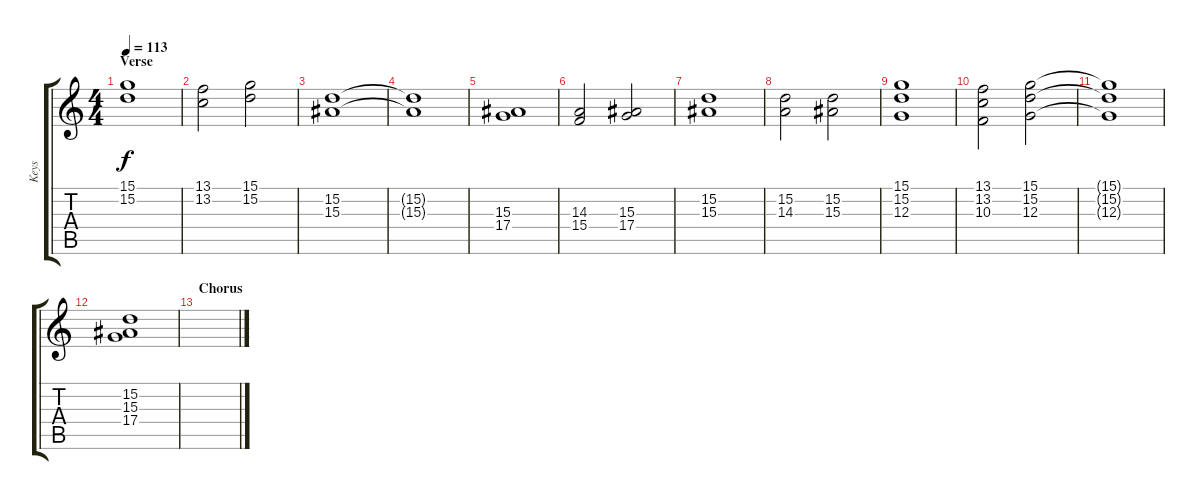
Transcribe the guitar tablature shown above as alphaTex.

\track ("Keys" "Keys") {instrument choiraahs}
\staff {score tabs}
\tuning (E4 B3 G3 D3 A2 E2) {hide}
\ts (4 4)
\section ("" "Verse")
\tempo 113
\clef g2
\ks c
(15.1 15.2).1{dy f volume 13 balance 11 instrument stringensemble1} |
(13.1 13.2).2 (15.1 15.2).2 |
(15.2 15.3).1 |
(15.2{t} 15.3{t}).1 |
(15.3 17.4).1 |
(14.3 15.4).2 (15.3 17.4).2 |
(15.2 15.3).1 |
(15.2 14.3).2 (15.2 15.3).2 |
(15.1 15.2 12.3).1 |
(13.1 13.2 10.3).2 (15.1 15.2 12.3).2 |
(15.1{t} 15.2{t} 12.3{t}).1 |
(15.2 15.3 17.4).1 |
\section ("" "Chorus")
